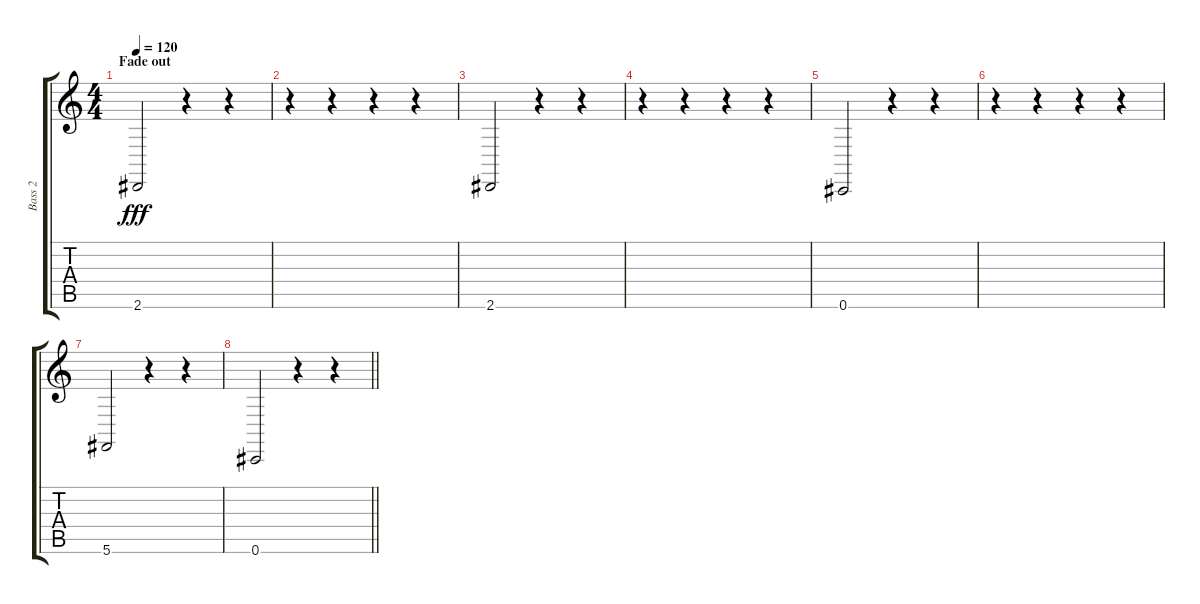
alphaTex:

\track ("Bass 2" "Bass 2") {instrument lead2sawtooth}
\staff {score tabs}
\tuning (E4 B3 G3 D3 A2 Db2) {hide}
\ts (4 4)
\section ("" "Fade out")
\tempo 120
\clef g2
\ks c
2.6.2{dy fff} r.4 r.4 |
r.4 r.4 r.4 r.4 |
2.6.2 r.4 r.4 |
r.4 r.4 r.4 r.4 |
0.6.2 r.4 r.4 |
r.4 r.4 r.4 r.4 |
5.6.2 r.4 r.4 |
\barLineRight lightlight
0.6.2 r.4 r.4
